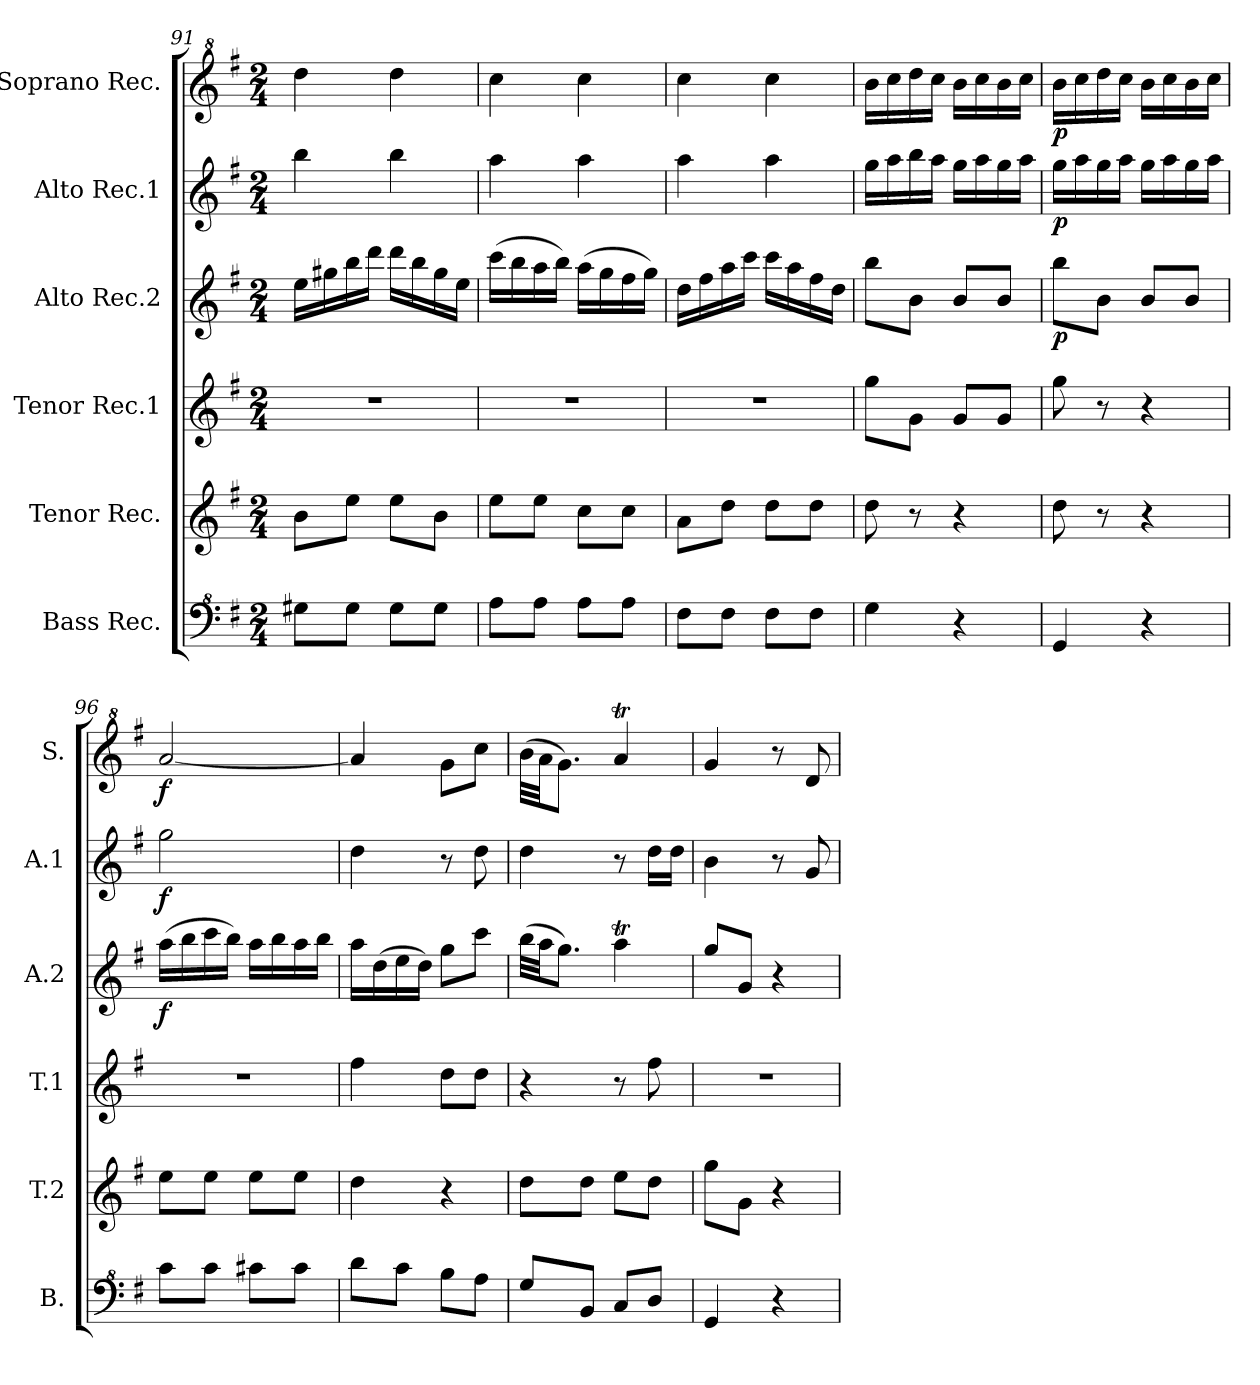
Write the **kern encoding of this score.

**kern	**kern	**kern	**kern	**dynam	**kern	**dynam	**kern	**dynam
*part6	*part5	*part4	*part3	*part3	*part2	*part2	*part1	*part1
*staff6	*staff5	*staff4	*staff3	*staff3	*staff2	*staff2	*staff1	*staff1
*I"Bass Rec.	*I"Tenor Rec.	*I"Tenor Rec.1	*I"Alto Rec.2	*	*I"Alto Rec.1	*	*I"Soprano Rec.	*
*I'B.	*I'T.2	*I'T.1	*I'A.2	*	*I'A.1	*	*I'S.	*
*clefF^4	*clefG2	*clefG2	*clefG2	*	*clefG2	*	*clefG^2	*
*k[f#]	*k[f#]	*k[f#]	*k[f#]	*	*k[f#]	*	*k[f#]	*
*M2/4	*M2/4	*M2/4	*M2/4	*	*M2/4	*	*M2/4	*
=91	=91	=91	=91	=91	=91	=91	=91	=91
8g#X\L	8b\L	2r	16ee\LL	.	4bb\	.	4ddd\	.
.	.	.	16gg#X\	.	.	.	.	.
8g#\J	8ee\J	.	16bb\	.	.	.	.	.
.	.	.	16ddd\JJ	.	.	.	.	.
8g#\L	8ee\L	.	16ddd\LL	.	4bb\	.	4ddd\	.
.	.	.	16bb\	.	.	.	.	.
8g#\J	8b\J	.	16gg#\	.	.	.	.	.
.	.	.	16ee\JJ	.	.	.	.	.
!!LO:LB:g=z
=92	=92	=92	=92	=92	=92	=92	=92	=92
8a\L	8ee\L	2r	(>16ccc\LL	.	4aa\	.	4ccc\	.
.	.	.	16bb\	.	.	.	.	.
8a\J	8ee\J	.	16aa\	.	.	.	.	.
.	.	.	16bb\JJ)	.	.	.	.	.
8a\L	8cc\L	.	(>16aa\LL	.	4aa\	.	4ccc\	.
.	.	.	16gg\	.	.	.	.	.
8a\J	8cc\J	.	16ff#\	.	.	.	.	.
.	.	.	16gg\JJ)	.	.	.	.	.
=93	=93	=93	=93	=93	=93	=93	=93	=93
8f#\L	8a\L	2r	16dd\LL	.	4aa\	.	4ccc\	.
.	.	.	16ff#\	.	.	.	.	.
8f#\J	8dd\J	.	16aa\	.	.	.	.	.
.	.	.	16ccc\JJ	.	.	.	.	.
8f#\L	8dd\L	.	16ccc\LL	.	4aa\	.	4ccc\	.
.	.	.	16aa\	.	.	.	.	.
8f#\J	8dd\J	.	16ff#\	.	.	.	.	.
.	.	.	16dd\JJ	.	.	.	.	.
=94	=94	=94	=94	=94	=94	=94	=94	=94
4g\	8dd\	8gg\L	8bb\L	.	16gg\LL	.	16bb\LL	.
.	.	.	.	.	16aa\	.	16ccc\	.
.	8r	8g\J	8b\J	.	16bb\	.	16ddd\	.
.	.	.	.	.	16aa\JJ	.	16ccc\JJ	.
4r	4r	8g/L	8b/L	.	16gg\LL	.	16bb\LL	.
.	.	.	.	.	16aa\	.	16ccc\	.
.	.	8g/J	8b/J	.	16gg\	.	16bb\	.
.	.	.	.	.	16aa\JJ	.	16ccc\JJ	.
=95	=95	=95	=95	=95	=95	=95	=95	=95
!	!	!	!	!LO:DY:b	!	!LO:DY:b	!	!LO:DY:b
4G/	8dd\	8gg\	8bb\L	p	16gg\LL	p	16bb\LL	p
.	.	.	.	.	16aa\	.	16ccc\	.
.	8r	8r	8b\J	.	16gg\	.	16ddd\	.
.	.	.	.	.	16aa\JJ	.	16ccc\JJ	.
4r	4r	4r	8b/L	.	16gg\LL	.	16bb\LL	.
.	.	.	.	.	16aa\	.	16ccc\	.
.	.	.	8b/J	.	16gg\	.	16bb\	.
.	.	.	.	.	16aa\JJ	.	16ccc\JJ	.
=96	=96	=96	=96	=96	=96	=96	=96	=96
!	!	!	!	!LO:DY:b	!	!LO:DY:b	!	!LO:DY:b
8cc\L	8ee\L	2r	(>16aa\LL	f	2gg\	f	[2aa/	f
.	.	.	16bb\	.	.	.	.	.
8cc\J	8ee\J	.	16ccc\	.	.	.	.	.
.	.	.	16bb\JJ)	.	.	.	.	.
8cc#X\L	8ee\L	.	16aa\LL	.	.	.	.	.
.	.	.	16bb\	.	.	.	.	.
8cc#\J	8ee\J	.	16aa\	.	.	.	.	.
.	.	.	16bb\JJ	.	.	.	.	.
=97	=97	=97	=97	=97	=97	=97	=97	=97
8dd\L	4dd\	4ff#\	16aa\LL	.	4dd\	.	4aa/]	.
.	.	.	(>16dd\	.	.	.	.	.
8cc\J	.	.	16ee\	.	.	.	.	.
.	.	.	16dd\JJ)	.	.	.	.	.
8b\L	4r	8dd\L	8gg\L	.	8r	.	8gg\L	.
8a\J	.	8dd\J	8ccc\J	.	8dd\	.	8ccc\J	.
=98	=98	=98	=98	=98	=98	=98	=98	=98
8g/L	8dd\L	4r	(>32bb\LLL	.	4dd\	.	(>32bb\LLL	.
.	.	.	32aa\JJ	.	.	.	32aa\JJ	.
.	.	.	8.gg\J)	.	.	.	8.gg\J)	.
8B/J	8dd\J	.	.	.	.	.	.	.
8c/L	8ee\L	8r	4aaT\	.	8r	.	4aaT/	.
8d/J	8dd\J	8ff#\	.	.	16dd\LL	.	.	.
.	.	.	.	.	16dd\JJ	.	.	.
=99	=99	=99	=99	=99	=99	=99	=99	=99
4G/	8gg\L	2r	8gg/L	.	4b\	.	4gg/	.
.	8g\J	.	8g/J	.	.	.	.	.
4r	4r	.	4r	.	8r	.	8r	.
.	.	.	.	.	8g/	.	8dd/	.
=	=	=	=	=	=	=	=	=
*-	*-	*-	*-	*-	*-	*-	*-	*-
